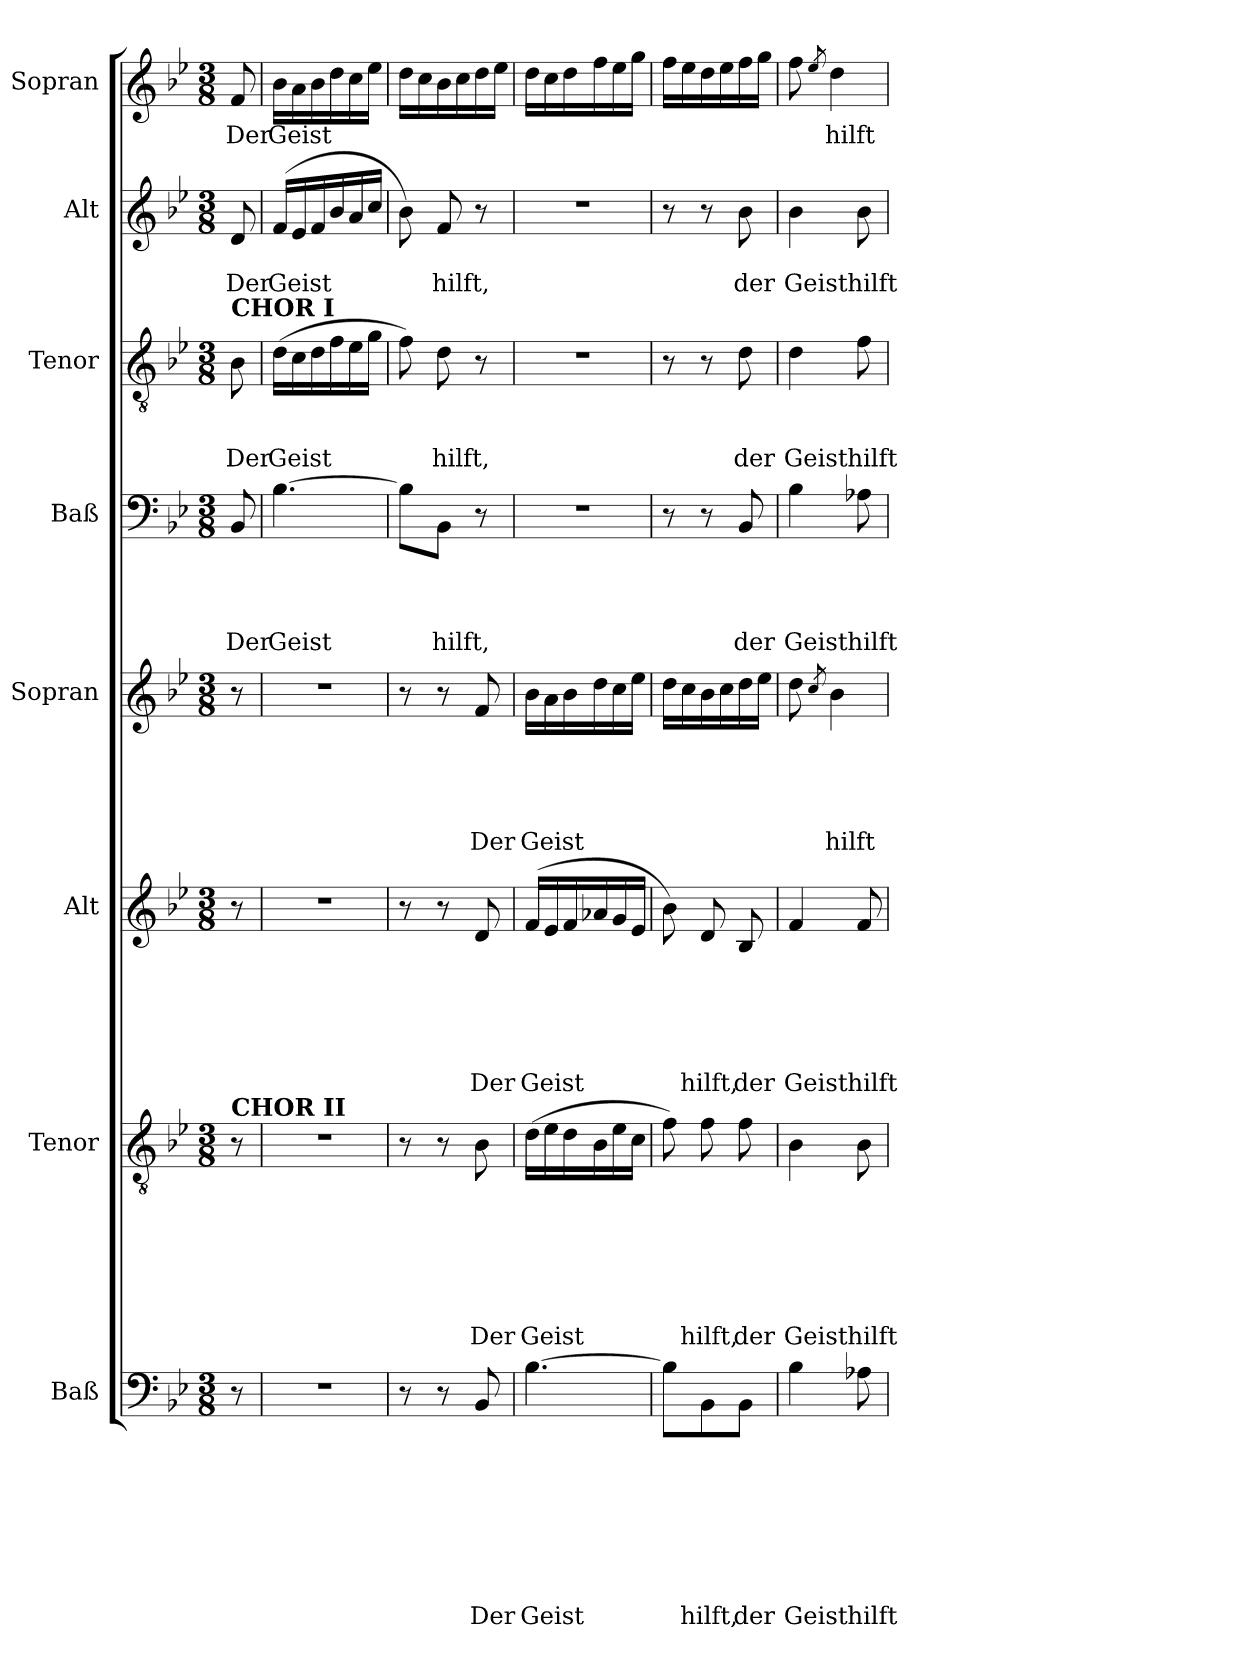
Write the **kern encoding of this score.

**kern	**text	**text	**text	**text	**text	**text	**text	**text	**kern	**text	**text	**text	**text	**text	**text	**text	**kern	**text	**text	**text	**text	**text	**text	**kern	**text	**text	**text	**text	**text	**kern	**text	**text	**text	**text	**kern	**text	**text	**text	**kern	**text	**text	**kern	**text
*part8	*part8	*part8	*part8	*part8	*part8	*part8	*part8	*part8	*part7	*part7	*part7	*part7	*part7	*part7	*part7	*part7	*part6	*part6	*part6	*part6	*part6	*part6	*part6	*part5	*part5	*part5	*part5	*part5	*part5	*part4	*part4	*part4	*part4	*part4	*part3	*part3	*part3	*part3	*part2	*part2	*part2	*part1	*part1
*staff8	*staff8	*staff8	*staff8	*staff8	*staff8	*staff8	*staff8	*staff8	*staff7	*staff7	*staff7	*staff7	*staff7	*staff7	*staff7	*staff7	*staff6	*staff6	*staff6	*staff6	*staff6	*staff6	*staff6	*staff5	*staff5	*staff5	*staff5	*staff5	*staff5	*staff4	*staff4	*staff4	*staff4	*staff4	*staff3	*staff3	*staff3	*staff3	*staff2	*staff2	*staff2	*staff1	*staff1
*I"Baß	*	*	*	*	*	*	*	*	*I"Tenor	*	*	*	*	*	*	*	*I"Alt	*	*	*	*	*	*	*I"Sopran	*	*	*	*	*	*I"Baß	*	*	*	*	*I"Tenor	*	*	*	*I"Alt	*	*	*I"Sopran	*
*clefF4	*	*	*	*	*	*	*	*	*clefGv2	*	*	*	*	*	*	*	*clefG2	*	*	*	*	*	*	*clefG2	*	*	*	*	*	*clefF4	*	*	*	*	*clefGv2	*	*	*	*clefG2	*	*	*clefG2	*
*k[b-e-]	*	*	*	*	*	*	*	*	*k[b-e-]	*	*	*	*	*	*	*	*k[b-e-]	*	*	*	*	*	*	*k[b-e-]	*	*	*	*	*	*k[b-e-]	*	*	*	*	*k[b-e-]	*	*	*	*k[b-e-]	*	*	*k[b-e-]	*
*B-:	*	*	*	*	*	*	*	*	*B-:	*	*	*	*	*	*	*	*B-:	*	*	*	*	*	*	*B-:	*	*	*	*	*	*B-:	*	*	*	*	*B-:	*	*	*	*B-:	*	*	*B-:	*
*M3/8	*	*	*	*	*	*	*	*	*M3/8	*	*	*	*	*	*	*	*M3/8	*	*	*	*	*	*	*M3/8	*	*	*	*	*	*M3/8	*	*	*	*	*M3/8	*	*	*	*M3/8	*	*	*M3/8	*
=1	=1	=1	=1	=1	=1	=1	=1	=1	=1	=1	=1	=1	=1	=1	=1	=1	=1	=1	=1	=1	=1	=1	=1	=1	=1	=1	=1	=1	=1	=1	=1	=1	=1	=1	=1	=1	=1	=1	=1	=1	=1	=1	=1
!	!	!	!	!	!	!	!	!	!	!	!	!	!	!	!	!	!	!	!	!	!	!	!	!	!	!	!	!	!	!	!	!	!	!	!LO:TX:a:B:t=CHOR I	!	!	!	!	!	!	!	!
!	!	!	!	!	!	!	!	!	!LO:TX:a:B:t=CHOR II	!	!	!	!	!	!	!	!	!	!	!	!	!	!	!	!	!	!	!	!	!	!	!	!	!	!	!	!	!	!	!	!	!	!
8r	.	.	.	.	.	.	.	.	8r	.	.	.	.	.	.	.	8r	.	.	.	.	.	.	8r	.	.	.	.	.	8BB-!/	.	.	.	Der	8B-!\	.	.	Der	8d!/	.	Der	8f!/	Der
=1X1	=1X1	=1X1	=1X1	=1X1	=1X1	=1X1	=1X1	=1X1	=1X1	=1X1	=1X1	=1X1	=1X1	=1X1	=1X1	=1X1	=1X1	=1X1	=1X1	=1X1	=1X1	=1X1	=1X1	=1X1	=1X1	=1X1	=1X1	=1X1	=1X1	=1X1	=1X1	=1X1	=1X1	=1X1	=1X1	=1X1	=1X1	=1X1	=1X1	=1X1	=1X1	=1X1	=1X1
4.r	.	.	.	.	.	.	.	.	4.r	.	.	.	.	.	.	.	4.r	.	.	.	.	.	.	4.r	.	.	.	.	.	[4.B-!\	.	.	.	Geist	(16d!\LL	.	.	Geist	(16f!/LL	.	Geist	16b-!\LL	Geist
.	.	.	.	.	.	.	.	.	.	.	.	.	.	.	.	.	.	.	.	.	.	.	.	.	.	.	.	.	.	.	.	.	.	.	16c!\	.	.	.	16e-!/	.	.	16a!\	.
.	.	.	.	.	.	.	.	.	.	.	.	.	.	.	.	.	.	.	.	.	.	.	.	.	.	.	.	.	.	.	.	.	.	.	16d!\	.	.	.	16f!/	.	.	16b-!\	.
.	.	.	.	.	.	.	.	.	.	.	.	.	.	.	.	.	.	.	.	.	.	.	.	.	.	.	.	.	.	.	.	.	.	.	16f!\	.	.	.	16b-!/	.	.	16dd!\	.
.	.	.	.	.	.	.	.	.	.	.	.	.	.	.	.	.	.	.	.	.	.	.	.	.	.	.	.	.	.	.	.	.	.	.	16e-!\	.	.	.	16a!/	.	.	16cc!\	.
.	.	.	.	.	.	.	.	.	.	.	.	.	.	.	.	.	.	.	.	.	.	.	.	.	.	.	.	.	.	.	.	.	.	.	16g!\JJ	.	.	.	16cc!/JJ	.	.	16ee-!\JJ	.
=2	=2	=2	=2	=2	=2	=2	=2	=2	=2	=2	=2	=2	=2	=2	=2	=2	=2	=2	=2	=2	=2	=2	=2	=2	=2	=2	=2	=2	=2	=2	=2	=2	=2	=2	=2	=2	=2	=2	=2	=2	=2	=2	=2
8r	.	.	.	.	.	.	.	.	8r	.	.	.	.	.	.	.	8r	.	.	.	.	.	.	8r	.	.	.	.	.	8B-!\L]	.	.	.	.	8f!\)	.	.	.	8b-!\)	.	.	16dd!\LL	.
.	.	.	.	.	.	.	.	.	.	.	.	.	.	.	.	.	.	.	.	.	.	.	.	.	.	.	.	.	.	.	.	.	.	.	.	.	.	.	.	.	.	16cc!\	.
8r	.	.	.	.	.	.	.	.	8r	.	.	.	.	.	.	.	8r	.	.	.	.	.	.	8r	.	.	.	.	.	8BB-!\J	.	.	.	hilft,	8d!\	.	.	hilft,	8f!/	.	hilft,	16b-!\	.
.	.	.	.	.	.	.	.	.	.	.	.	.	.	.	.	.	.	.	.	.	.	.	.	.	.	.	.	.	.	.	.	.	.	.	.	.	.	.	.	.	.	16cc!\	.
8BB-!/	.	.	.	.	.	.	.	Der	8B-!\	.	.	.	.	.	.	Der	8d!/	.	.	.	.	.	Der	8f!/	.	.	.	.	Der	8r	.	.	.	.	8r	.	.	.	8r	.	.	16dd!\	.
.	.	.	.	.	.	.	.	.	.	.	.	.	.	.	.	.	.	.	.	.	.	.	.	.	.	.	.	.	.	.	.	.	.	.	.	.	.	.	.	.	.	16ee-!\JJ	.
=3	=3	=3	=3	=3	=3	=3	=3	=3	=3	=3	=3	=3	=3	=3	=3	=3	=3	=3	=3	=3	=3	=3	=3	=3	=3	=3	=3	=3	=3	=3	=3	=3	=3	=3	=3	=3	=3	=3	=3	=3	=3	=3	=3
[4.B-!\	.	.	.	.	.	.	.	Geist	(16d!\LL	.	.	.	.	.	.	Geist	(16f!/LL	.	.	.	.	.	Geist	16b-!\LL	.	.	.	.	Geist	4.r	.	.	.	.	4.r	.	.	.	4.r	.	.	16dd!\LL	.
.	.	.	.	.	.	.	.	.	16e-!\	.	.	.	.	.	.	.	16e-!/	.	.	.	.	.	.	16a!\	.	.	.	.	.	.	.	.	.	.	.	.	.	.	.	.	.	16cc!\	.
.	.	.	.	.	.	.	.	.	16d!\	.	.	.	.	.	.	.	16f!/	.	.	.	.	.	.	16b-!\	.	.	.	.	.	.	.	.	.	.	.	.	.	.	.	.	.	16dd!\	.
.	.	.	.	.	.	.	.	.	16B-!\	.	.	.	.	.	.	.	16a-X!/	.	.	.	.	.	.	16dd!\	.	.	.	.	.	.	.	.	.	.	.	.	.	.	.	.	.	16ff!\	.
.	.	.	.	.	.	.	.	.	16e-!\	.	.	.	.	.	.	.	16g!/	.	.	.	.	.	.	16cc!\	.	.	.	.	.	.	.	.	.	.	.	.	.	.	.	.	.	16ee-!\	.
.	.	.	.	.	.	.	.	.	16c!\JJ	.	.	.	.	.	.	.	16e-!/JJ	.	.	.	.	.	.	16ee-!\JJ	.	.	.	.	.	.	.	.	.	.	.	.	.	.	.	.	.	16gg!\JJ	.
=4	=4	=4	=4	=4	=4	=4	=4	=4	=4	=4	=4	=4	=4	=4	=4	=4	=4	=4	=4	=4	=4	=4	=4	=4	=4	=4	=4	=4	=4	=4	=4	=4	=4	=4	=4	=4	=4	=4	=4	=4	=4	=4	=4
8B-!\L]	.	.	.	.	.	.	.	.	8f!\)	.	.	.	.	.	.	.	8b-!\)	.	.	.	.	.	.	16dd!\LL	.	.	.	.	.	8r	.	.	.	.	8r	.	.	.	8r	.	.	16ff!\LL	.
.	.	.	.	.	.	.	.	.	.	.	.	.	.	.	.	.	.	.	.	.	.	.	.	16cc!\	.	.	.	.	.	.	.	.	.	.	.	.	.	.	.	.	.	16ee-!\	.
8BB-!\	.	.	.	.	.	.	.	hilft,	8f!\	.	.	.	.	.	.	hilft,	8d!/	.	.	.	.	.	hilft,	16b-!\	.	.	.	.	.	8r	.	.	.	.	8r	.	.	.	8r	.	.	16dd!\	.
.	.	.	.	.	.	.	.	.	.	.	.	.	.	.	.	.	.	.	.	.	.	.	.	16cc!\	.	.	.	.	.	.	.	.	.	.	.	.	.	.	.	.	.	16ee-!\	.
8BB-!\J	.	.	.	.	.	.	.	der	8f!\	.	.	.	.	.	.	der	8B-!/	.	.	.	.	.	der	16dd!\	.	.	.	.	.	8BB-!/	.	.	.	der	8d!\	.	.	der	8b-!\	.	der	16ff!\	.
.	.	.	.	.	.	.	.	.	.	.	.	.	.	.	.	.	.	.	.	.	.	.	.	16ee-!\JJ	.	.	.	.	.	.	.	.	.	.	.	.	.	.	.	.	.	16gg!\JJ	.
=5	=5	=5	=5	=5	=5	=5	=5	=5	=5	=5	=5	=5	=5	=5	=5	=5	=5	=5	=5	=5	=5	=5	=5	=5	=5	=5	=5	=5	=5	=5	=5	=5	=5	=5	=5	=5	=5	=5	=5	=5	=5	=5	=5
4B-!\	.	.	.	.	.	.	.	Geist	4B-!\	.	.	.	.	.	.	Geist	4f!/	.	.	.	.	.	Geist	8dd!\	.	.	.	.	.	4B-!\	.	.	.	Geist	4d!\	.	.	Geist	4b-!\	.	Geist	8ff!\	.
.	.	.	.	.	.	.	.	.	.	.	.	.	.	.	.	.	.	.	.	.	.	.	.	8qcc/	.	.	.	.	.	.	.	.	.	.	.	.	.	.	.	.	.	8qee-/	.
.	.	.	.	.	.	.	.	.	.	.	.	.	.	.	.	.	.	.	.	.	.	.	.	4b-!\	.	.	.	.	hilft	.	.	.	.	.	.	.	.	.	.	.	.	4dd!\	hilft
8A-X!\	.	.	.	.	.	.	.	hilft	8B-!\	.	.	.	.	.	.	hilft	8f!/	.	.	.	.	.	hilft	.	.	.	.	.	.	8A-X!\	.	.	.	hilft	8f!\	.	.	hilft	8b-!\	.	hilft	.	.
=	=	=	=	=	=	=	=	=	=	=	=	=	=	=	=	=	=	=	=	=	=	=	=	=	=	=	=	=	=	=	=	=	=	=	=	=	=	=	=	=	=	=	=
*-	*-	*-	*-	*-	*-	*-	*-	*-	*-	*-	*-	*-	*-	*-	*-	*-	*-	*-	*-	*-	*-	*-	*-	*-	*-	*-	*-	*-	*-	*-	*-	*-	*-	*-	*-	*-	*-	*-	*-	*-	*-	*-	*-
